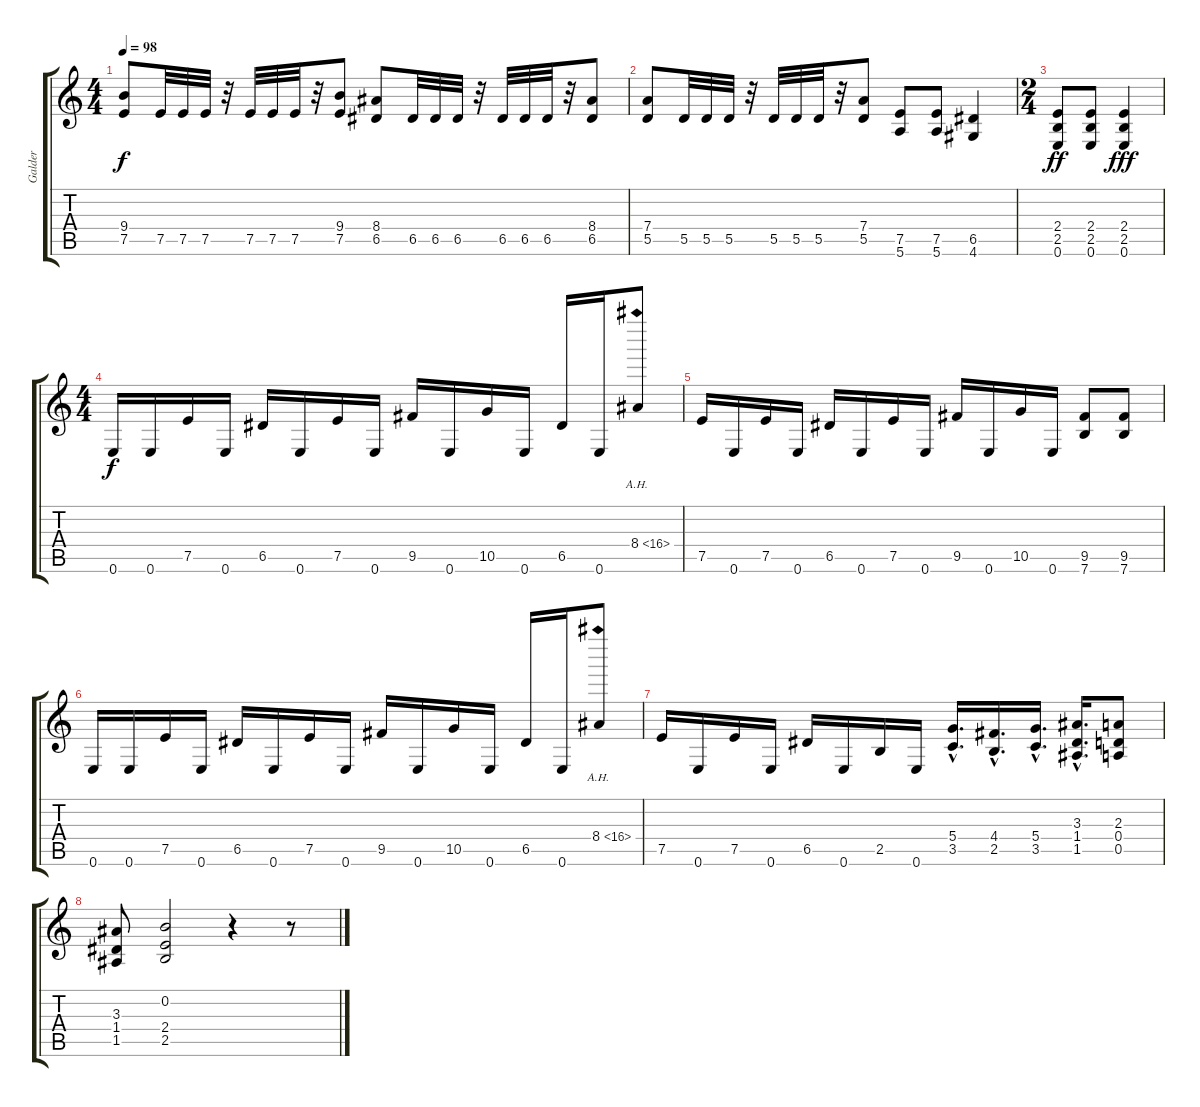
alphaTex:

\track ("Galder" "Galder") {instrument overdrivenguitar}
\staff {score tabs}
\tuning (E4 B3 G3 D3 A2 E2) {hide}
\ts (4 4)
\tempo 98
\clef g2
\ks c
(9.4 7.5).8{dy f} 7.5.32 7.5.32 7.5.32 r.32 7.5.32 7.5.32 7.5.32 r.32 (9.4 7.5).8 (8.4 6.5).8 6.5.32 6.5.32 6.5.32 r.32 6.5.32 6.5.32 6.5.32 r.32 (8.4 6.5).8 |
(7.4 5.5).8 5.5.32 5.5.32 5.5.32 r.32 5.5.32 5.5.32 5.5.32 r.32 (7.4 5.5).8 (7.5 5.6).8 (7.5 5.6).8 (6.5 4.6).4 |
\ts (2 4)
(2.4 2.5 0.6).8{dy ff} (2.4 2.5 0.6).8 (2.4 2.5 0.6).4{dy fff} |
\ts (4 4)
0.6.16{dy f} 0.6.16 7.5.16 0.6.16 6.5.16 0.6.16 7.5.16 0.6.16 9.5.16 0.6.16 10.5.16 0.6.16 6.5.16 0.6.16 8.4{ah 8}.8 |
7.5.16 0.6.16 7.5.16 0.6.16 6.5.16 0.6.16 7.5.16 0.6.16 9.5.16 0.6.16 10.5.16 0.6.16 (9.5 7.6).8 (9.5 7.6).8 |
0.6.16 0.6.16 7.5.16 0.6.16 6.5.16 0.6.16 7.5.16 0.6.16 9.5.16 0.6.16 10.5.16 0.6.16 6.5.16 0.6.16 8.4{ah 8}.8 |
7.5.16 0.6.16 7.5.16 0.6.16 6.5.16 0.6.16 2.5.16 0.6.16 (5.4{hac} 3.5{hac}).16{d} (4.4{hac} 2.5{hac}).16{d} (5.4{hac} 3.5{hac}).16{d} (3.3{hac} 1.4{hac} 1.5{hac}).16{d} (2.3 0.4 0.5).8 |
(3.3 1.4 1.5).8 (0.2 2.4 2.5).2 r.4 r.8
